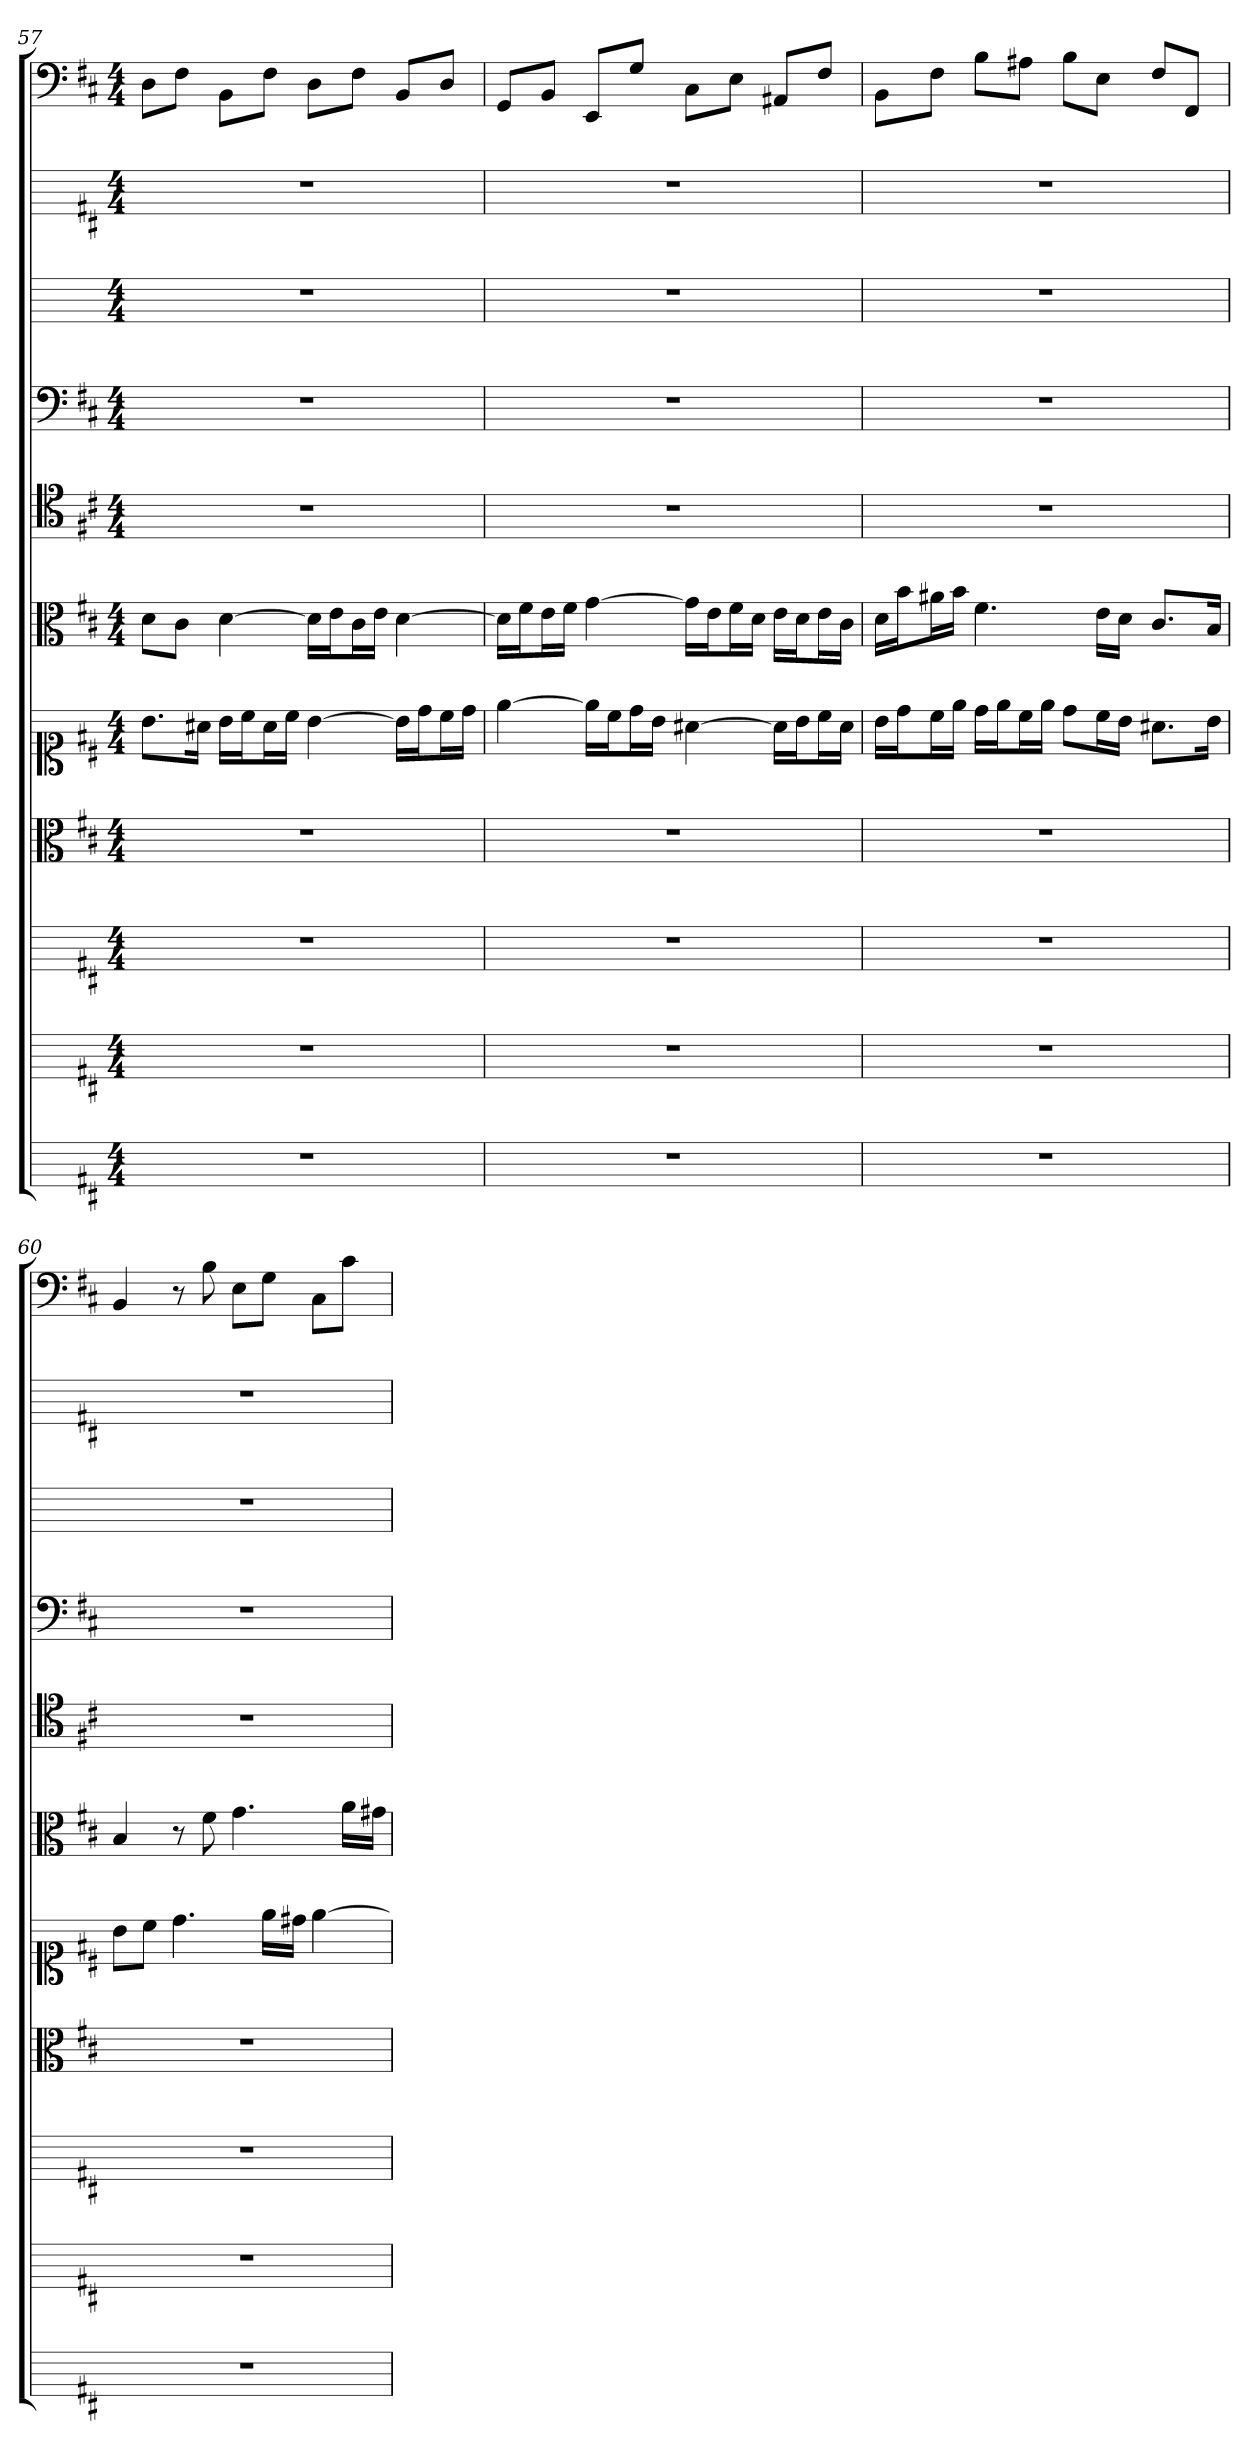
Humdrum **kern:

**kern	**kern	**kern	**kern	**kern	**kern	**kern	**kern	**kern	**kern	**kern
*part11	*part10	*part9	*part8	*part7	*part6	*part5	*part4	*part3	*part2	*part1
*staff11	*staff10	*staff9	*staff8	*staff7	*staff6	*staff5	*staff4	*staff3	*staff2	*staff1
*	*	*	*clefC3	*clefC1	*clefC3	*clefC4	*clefF4	*	*	*clefF4
*k[f#c#]	*k[f#c#]	*k[f#c#]	*k[f#c#]	*k[f#c#]	*k[f#c#]	*k[f#c#]	*k[f#c#]	*k[]	*k[f#c#]	*k[f#c#]
*D:	*D:	*D:	*D:	*D:	*D:	*D:	*D:	*	*D:	*D:
*M4/4	*M4/4	*M4/4	*M4/4	*M4/4	*M4/4	*M4/4	*M4/4	*M4/4	*M4/4	*M4/4
=57	=57	=57	=57	=57	=57	=57	=57	=57	=57	=57
1r	1r	1r	1r	8.b\L	8d\L	1r	1r	1r	1r	8D\L
.	.	.	.	.	8c#\J	.	.	.	.	8F#\J
.	.	.	.	16a#X\Jk	.	.	.	.	.	.
.	.	.	.	16b\LL	[4d	.	.	.	.	8BB\L
.	.	.	.	16cc#\J	.	.	.	.	.	.
.	.	.	.	16a#\L	.	.	.	.	.	8F#\J
.	.	.	.	16cc#\JJ	.	.	.	.	.	.
.	.	.	.	[4b	16d\LL]	.	.	.	.	8D\L
.	.	.	.	.	16e\J	.	.	.	.	.
.	.	.	.	.	16c#\L	.	.	.	.	8F#\J
.	.	.	.	.	16e\JJ	.	.	.	.	.
.	.	.	.	16b\LL]	[4d	.	.	.	.	8BB/L
.	.	.	.	16dd\J	.	.	.	.	.	.
.	.	.	.	16cc#\L	.	.	.	.	.	8D/J
.	.	.	.	16dd\JJ	.	.	.	.	.	.
=58	=58	=58	=58	=58	=58	=58	=58	=58	=58	=58
1r	1r	1r	1r	[4ee	16d\LL]	1r	1r	1r	1r	8GG/L
.	.	.	.	.	16f#\J	.	.	.	.	.
.	.	.	.	.	16e\L	.	.	.	.	8BB/J
.	.	.	.	.	16f#\JJ	.	.	.	.	.
.	.	.	.	16ee\LL]	[4g	.	.	.	.	8EE/L
.	.	.	.	16cc#\J	.	.	.	.	.	.
.	.	.	.	16dd\L	.	.	.	.	.	8G/J
.	.	.	.	16b\JJ	.	.	.	.	.	.
.	.	.	.	[4a#X	16g\LL]	.	.	.	.	8C#\L
.	.	.	.	.	16e\J	.	.	.	.	.
.	.	.	.	.	16f#\L	.	.	.	.	8E\J
.	.	.	.	.	16d\JJ	.	.	.	.	.
.	.	.	.	16a#\LL]	16e\LL	.	.	.	.	8AA#X/L
.	.	.	.	16b\J	16d\J	.	.	.	.	.
.	.	.	.	16cc#\L	16e\L	.	.	.	.	8F#/J
.	.	.	.	16a#\JJ	16c#\JJ	.	.	.	.	.
=59	=59	=59	=59	=59	=59	=59	=59	=59	=59	=59
1r	1r	1r	1r	16b\LL	16d\LL	1r	1r	1r	1r	8BB\L
.	.	.	.	16dd\J	16b\J	.	.	.	.	.
.	.	.	.	16cc#\L	16a#X\L	.	.	.	.	8F#\J
.	.	.	.	16ee\JJ	16b\JJ	.	.	.	.	.
.	.	.	.	16dd\LL	4.f#	.	.	.	.	8B\L
.	.	.	.	16ee\J	.	.	.	.	.	.
.	.	.	.	16cc#\L	.	.	.	.	.	8A#X\J
.	.	.	.	16ee\JJ	.	.	.	.	.	.
.	.	.	.	8dd\L	.	.	.	.	.	8B\L
.	.	.	.	16cc#\L	16e\LL	.	.	.	.	8E\J
.	.	.	.	16b\JJ	16d\JJ	.	.	.	.	.
.	.	.	.	8.a#X\L	8.c#/L	.	.	.	.	8F#/L
.	.	.	.	.	.	.	.	.	.	8FF#/J
.	.	.	.	16b\Jk	16B/Jk	.	.	.	.	.
=60	=60	=60	=60	=60	=60	=60	=60	=60	=60	=60
1r	1r	1r	1r	8b\L	4B	1r	1r	1r	1r	4BB
.	.	.	.	8cc#\J	.	.	.	.	.	.
.	.	.	.	4.dd	8r	.	.	.	.	8r
.	.	.	.	.	8f#	.	.	.	.	8B
.	.	.	.	.	4.g	.	.	.	.	8E\L
.	.	.	.	16ee\LL	.	.	.	.	.	8G\J
.	.	.	.	16dd#X\JJ	.	.	.	.	.	.
.	.	.	.	[4ee	.	.	.	.	.	8C#\L
.	.	.	.	.	16a\LL	.	.	.	.	8c#\J
.	.	.	.	.	16g#X\JJ	.	.	.	.	.
=	=	=	=	=	=	=	=	=	=	=
*-	*-	*-	*-	*-	*-	*-	*-	*-	*-	*-
